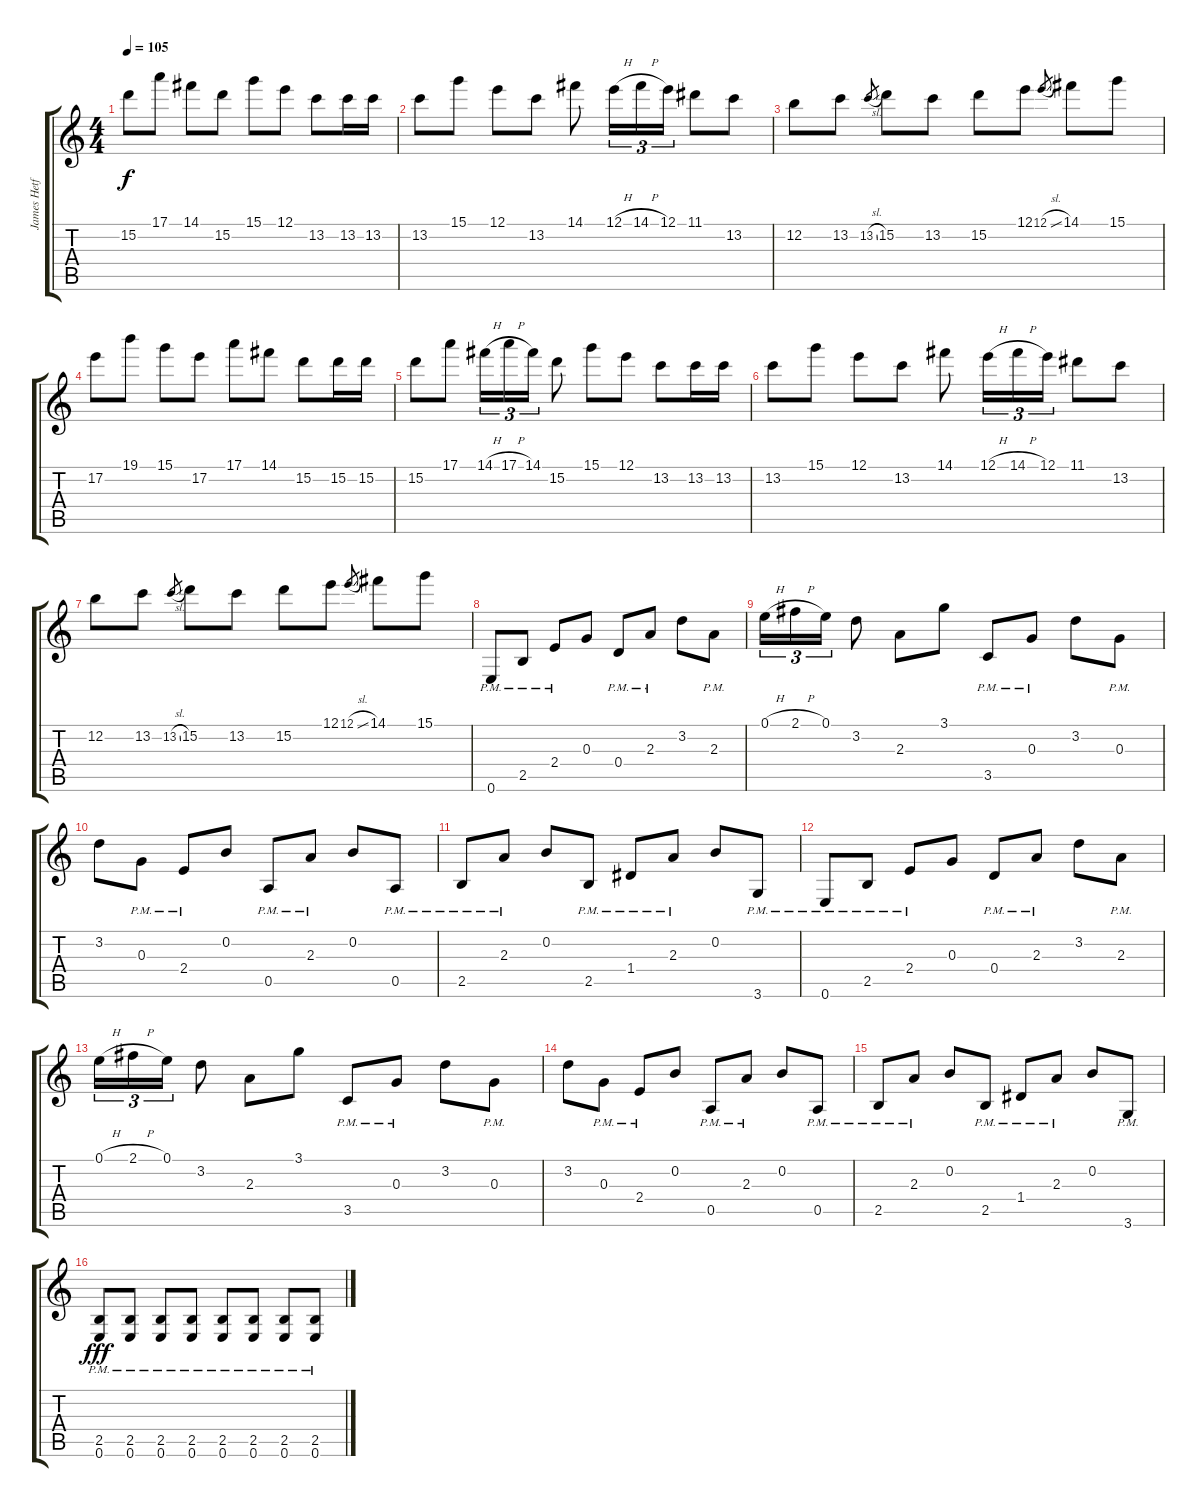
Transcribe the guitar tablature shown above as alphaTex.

\track ("James Hetfeild" "James Hetf") {instrument distortionguitar}
\staff {score tabs}
\tuning (E4 B3 G3 D3 A2 E2) {hide}
\ts (4 4)
\tempo 105
\clef g2
\ks c
15.2.8{dy f} 17.1.8 14.1.8 15.2.8 15.1.8 12.1.8 13.2.8 13.2.16 13.2.16 |
13.2.8 15.1.8 12.1.8 13.2.8 14.1.8 12.1{h}.16{tu (3 2)} 14.1{h}.16{tu (3 2)} 12.1.16{tu (3 2)} 11.1.8 13.2.8 |
12.2.8 13.2.8 13.2{sl}.8{gr} 15.2.8 13.2.8 15.2.8 12.1.8 12.1{sl}.8{gr} 14.1.8 15.1.8 |
17.2.8 19.1.8 15.1.8 17.2.8 17.1.8 14.1.8 15.2.8 15.2.16 15.2.16 |
15.2.8 17.1.8 14.1{h}.16{tu (3 2)} 17.1{h}.16{tu (3 2)} 14.1.16{tu (3 2)} 15.2.8 15.1.8 12.1.8 13.2.8 13.2.16 13.2.16 |
13.2.8 15.1.8 12.1.8 13.2.8 14.1.8 12.1{h}.16{tu (3 2)} 14.1{h}.16{tu (3 2)} 12.1.16{tu (3 2)} 11.1.8 13.2.8 |
12.2.8 13.2.8 13.2{sl}.8{gr} 15.2.8 13.2.8 15.2.8 12.1.8 12.1{sl}.8{gr} 14.1.8 15.1.8 |
0.6{pm}.8 2.5{pm}.8 2.4{pm}.8 0.3.8 0.4{pm}.8 2.3{pm}.8 3.2.8 2.3{pm}.8 |
0.1{h}.16{tu (3 2)} 2.1{h}.16{tu (3 2)} 0.1.16{tu (3 2)} 3.2.8 2.3.8 3.1.8 3.5{pm}.8 0.3{pm}.8 3.2.8 0.3{pm}.8 |
3.2.8 0.3{pm}.8 2.4{pm}.8 0.2.8 0.5{pm}.8 2.3{pm}.8 0.2.8 0.5{pm}.8 |
2.5{pm}.8 2.3{pm}.8 0.2.8 2.5{pm}.8 1.4{pm}.8 2.3{pm}.8 0.2.8 3.6{pm}.8 |
0.6{pm}.8 2.5{pm}.8 2.4{pm}.8 0.3.8 0.4{pm}.8 2.3{pm}.8 3.2.8 2.3{pm}.8 |
0.1{h}.16{tu (3 2)} 2.1{h}.16{tu (3 2)} 0.1.16{tu (3 2)} 3.2.8 2.3.8 3.1.8 3.5{pm}.8 0.3{pm}.8 3.2.8 0.3{pm}.8 |
3.2.8 0.3{pm}.8 2.4{pm}.8 0.2.8 0.5{pm}.8 2.3{pm}.8 0.2.8 0.5{pm}.8 |
2.5{pm}.8 2.3{pm}.8 0.2.8 2.5{pm}.8 1.4{pm}.8 2.3{pm}.8 0.2.8 3.6{pm}.8 |
(2.5{pm} 0.6{pm}).8{dy fff} (2.5{pm} 0.6{pm}).8 (2.5{pm} 0.6{pm}).8 (2.5{pm} 0.6{pm}).8 (2.5{pm} 0.6{pm}).8 (2.5{pm} 0.6{pm}).8 (2.5{pm} 0.6{pm}).8 (2.5{pm} 0.6{pm}).8
